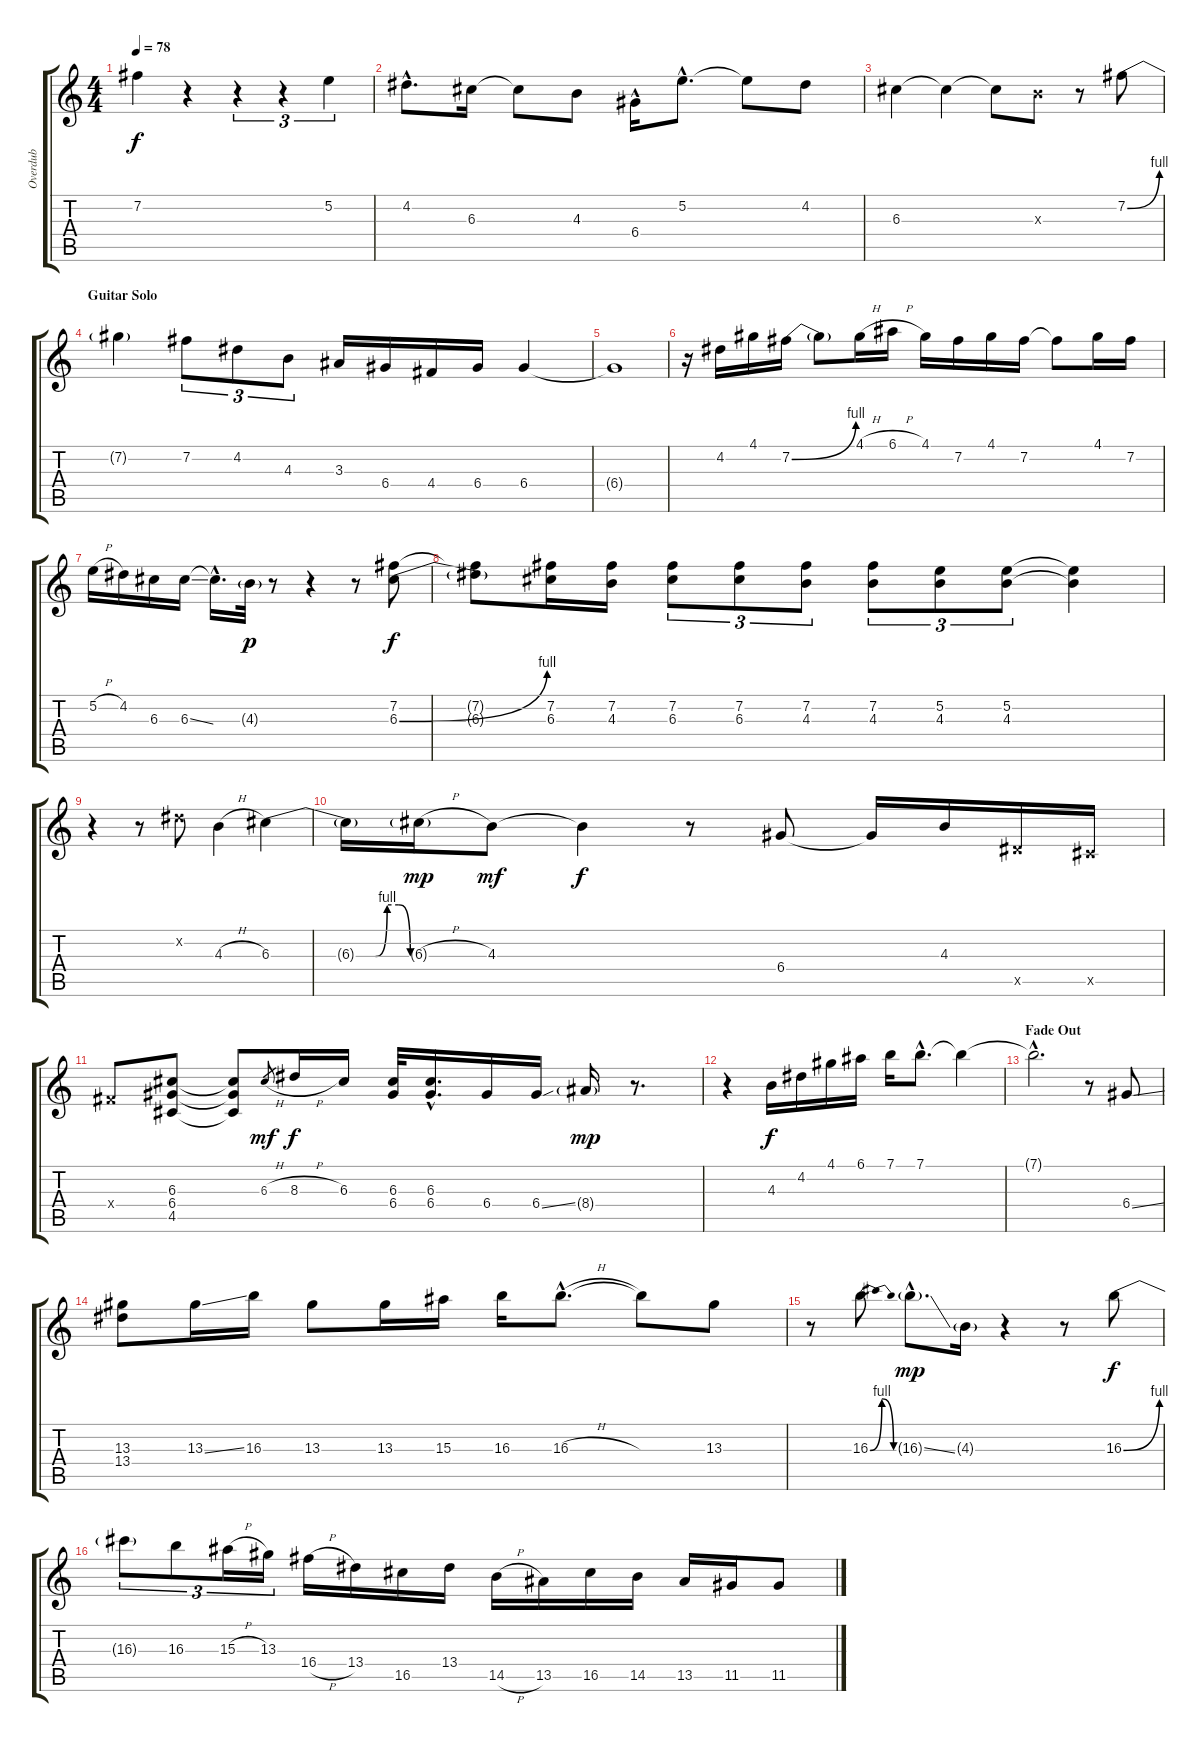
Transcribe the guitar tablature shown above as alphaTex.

\track ("Overdub" "Overdub") {instrument fretlessbass}
\staff {score tabs}
\tuning (E4 B3 G3 D3 A2 E2) {hide}
\ts (4 4)
\tempo 78
\clef g2
\ks c
7.2.4{dy f} r.4 r.4{tu (3 2)} r.4{tu (3 2)} 5.2.4{tu (3 2)} |
4.2{hac}.8{d} 6.3.16 6.3{t}.8 4.3.8 6.4{hac}.16 5.2{hac}.8{d} 5.2{t}.8 4.2.8 |
6.3.4 6.3{t}.4 6.3{t}.8 4.3{x}.8 r.8 7.2{be (bend 0 0 60 4)}.8{volume 11} |
\section ("" "Guitar Solo")
7.2{t}.4{volume 11} 7.2.8{tu (3 2)} 4.2.8{tu (3 2)} 4.3.8{tu (3 2)} 3.3.16 6.4.16 4.4.16 6.4.16 6.4.4 |
6.4{t}.1 |
r.16 4.2.16 4.1.16 7.2{be (bend 0 0 60 4)}.16 7.2{t}.8 4.1{h}.16 6.1{h}.16 4.1.16 7.2.16 4.1.16 7.2.16 7.2{t}.8 4.1.16 7.2.16 |
5.2{h}.16 4.2.16 6.3.16 6.3{ss}.16 6.3{hac t}.16{d} 4.3{g}.32{dy p} r.8 r.4 r.8 (7.2 6.3{be (bend 0 0 60 4)}).8{dy f} |
(7.2{t} 6.3{t}).8 (7.2 6.3).16 (7.2 4.3).16 (7.2 6.3).8{tu (3 2)} (7.2 6.3).8{tu (3 2)} (7.2 4.3).8{tu (3 2)} (7.2 4.3).8{tu (3 2)} (5.2 4.3).8{tu (3 2)} (5.2 4.3).8{tu (3 2)} (5.2{t} 4.3{t}).4 |
r.4 r.8 4.2{x}.8 4.3{h}.4 6.3{be (custom 0 0 45 0 50 4 55 4 60 0)}.4 |
6.3{t}.16 6.3{h g}.16{dy mp} 4.3.8{dy mf} 4.3{t}.4{dy f} r.8 6.4.8 6.4{t}.16 4.3.16 6.5{x}.16 4.5{x}.16 |
4.4{x}.8 (6.3 6.4 4.5).8 (6.3{t} 6.4{t} 4.5{t}).8 6.3{h}.8{gr dy mf} 8.3{h}.16{dy f} 6.3.16 (6.3 6.4).32 (6.3{hac} 6.4{hac}).16{d} 6.4.16 6.4{ss}.16 8.4{g}.16{dy mp} r.8{d} |
r.4 4.3.16{dy f} 4.2.16 4.1.16 6.1.16 7.1.16 7.1{hac}.8{d} 7.1{t}.4 |
\section ("" "Fade Out")
7.1{hac t}.2{d volume 6} r.8 6.4{ss}.8 |
(13.3 13.4).8 13.3{ss}.16 16.3.16 13.3.8 13.3.16 15.3.16 16.3.16 16.3{h hac}.8{d} 16.3{t}.8 13.3.8 |
r.8{volume 0} 16.3{be (bendrelease 0 0 30 4 45 4 60 0)}.8 16.3{ss g hac}.8{d dy mp} 4.3{g}.16 r.4 r.8 16.3{be (bend 0 0 60 4)}.8{dy f} |
16.3{t}.8{tu (3 2)} 16.3.8{tu (3 2)} 15.3{h}.16{tu (3 2)} 13.3.16{tu (3 2)} 16.4{h}.16 13.4.16 16.5.16 13.4.16 14.5{h}.16 13.5.16 16.5.16 14.5.16 13.5.16 11.5.16 11.5.8
